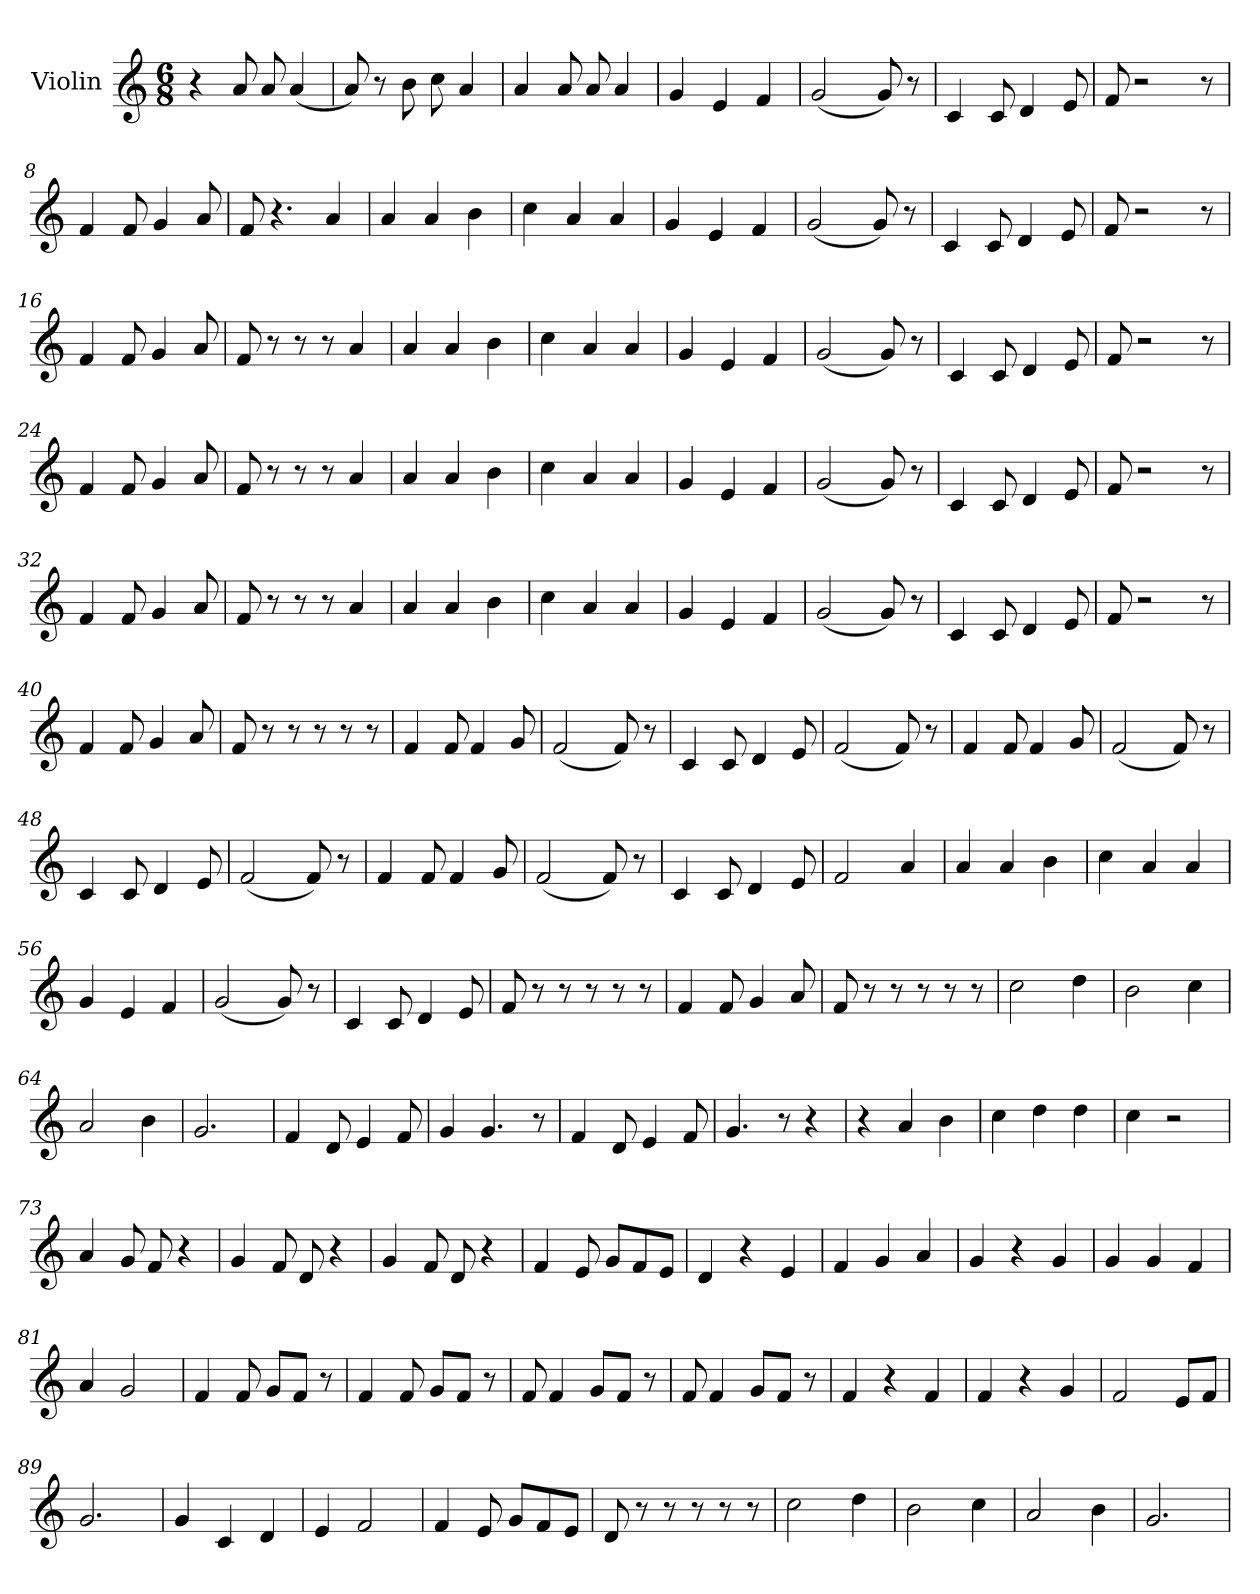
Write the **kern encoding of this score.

**kern
*part1
*staff1
*I"Violin
*clefG2
*k[]
*C:
*M6/8
*MM200
=1
4r
8a/
8a/
(4a/
=2
8a/)
8r
8b\
8cc\
4a/
=3
4a/
8a/
8a/
4a/
=4
4g/
4e/
4f/
=5
(2g/
8g/)
8r
=6
4c/
8c/
4d/
8e/
!!LO:LB:g=z
=7
8f/
2r
8r
=8
4f/
8f/
4g/
8a/
=9
8f/
4.r
4a/
=10
4a/
4a/
4b\
=11
4cc\
4a/
4a/
=12
4g/
4e/
4f/
=13
(2g/
8g/)
8r
!!LO:LB:g=z
=14
4c/
8c/
4d/
8e/
=15
8f/
2r
8r
=16
4f/
8f/
4g/
8a/
=17
8f/
8r
8r
8r
4a/
=18
4a/
4a/
4b\
=19
4cc\
4a/
4a/
=20
4g/
4e/
4f/
!!LO:LB:g=z
=21
(2g/
8g/)
8r
=22
4c/
8c/
4d/
8e/
=23
8f/
2r
8r
=24
4f/
8f/
4g/
8a/
=25
8f/
8r
8r
8r
4a/
=26
4a/
4a/
4b\
=27
4cc\
4a/
4a/
!!LO:LB:g=z
=28
4g/
4e/
4f/
=29
(2g/
8g/)
8r
=30
4c/
8c/
4d/
8e/
=31
8f/
2r
8r
=32
4f/
8f/
4g/
8a/
=33
8f/
8r
8r
8r
4a/
=34
4a/
4a/
4b\
!!LO:LB:g=z
=35
4cc\
4a/
4a/
=36
4g/
4e/
4f/
=37
(2g/
8g/)
8r
=38
4c/
8c/
4d/
8e/
=39
8f/
2r
8r
=40
4f/
8f/
4g/
8a/
=41
8f/
8r
8r
8r
8r
8r
!!LO:LB:g=z
=42
4f/
8f/
4f/
8g/
=43
(2f/
8f/)
8r
=44
4c/
8c/
4d/
8e/
=45
(2f/
8f/)
8r
=46
4f/
8f/
4f/
8g/
=47
(2f/
8f/)
8r
=48
4c/
8c/
4d/
8e/
!!LO:LB:g=z
=49
(2f/
8f/)
8r
=50
4f/
8f/
4f/
8g/
=51
(2f/
8f/)
8r
=52
4c/
8c/
4d/
8e/
=53
2f/
4a/
=54
4a/
4a/
4b\
=55
4cc\
4a/
4a/
!!LO:PB:g=z
=56
4g/
4e/
4f/
=57
(2g/
8g/)
8r
=58
4c/
8c/
4d/
8e/
=59
8f/
8r
8r
8r
8r
8r
=60
4f/
8f/
4g/
8a/
=61
8f/
8r
8r
8r
8r
8r
=62
2cc\
4dd\
!!LO:LB:g=z
=63
2b\
4cc\
=64
2a/
4b\
=65
2.g/
=66
4f/
8d/
4e/
8f/
=67
4g/
4.g/
8r
=68
4f/
8d/
4e/
8f/
=69
4.g/
8r
4r
=70
4r
4a/
4b\
!!LO:LB:g=z
=71
4cc\
4dd\
4dd\
=72
4cc\
2r
=73
4a/
8g/
8f/
4r
=74
4g/
8f/
8d/
4r
=75
4g/
8f/
8d/
4r
=76
4f/
8e/
8g/L
8f/
8e/J
=77
4d/
4r
4e/
!!LO:LB:g=z
=78
4f/
4g/
4a/
=79
4g/
4r
4g/
=80
4g/
4g/
4f/
=81
4a/
2g/
=82
4f/
8f/
8g/L
8f/J
8r
=83
4f/
8f/
8g/L
8f/J
8r
=84
8f/
4f/
8g/L
8f/J
8r
!!LO:LB:g=z
=85
8f/
4f/
8g/L
8f/J
8r
=86
4f/
4r
4f/
=87
4f/
4r
4g/
=88
2f/
8e/L
8f/J
=89
2.g/
=90
4g/
4c/
4d/
=91
4e/
2f/
=92
4f/
8e/
8g/L
8f/
8e/J
!!LO:LB:g=z
=93
8d/
8r
8r
8r
8r
8r
=94
2cc\
4dd\
=95
2b\
4cc\
=96
2a/
4b\
=97
2.g/
=
*-
